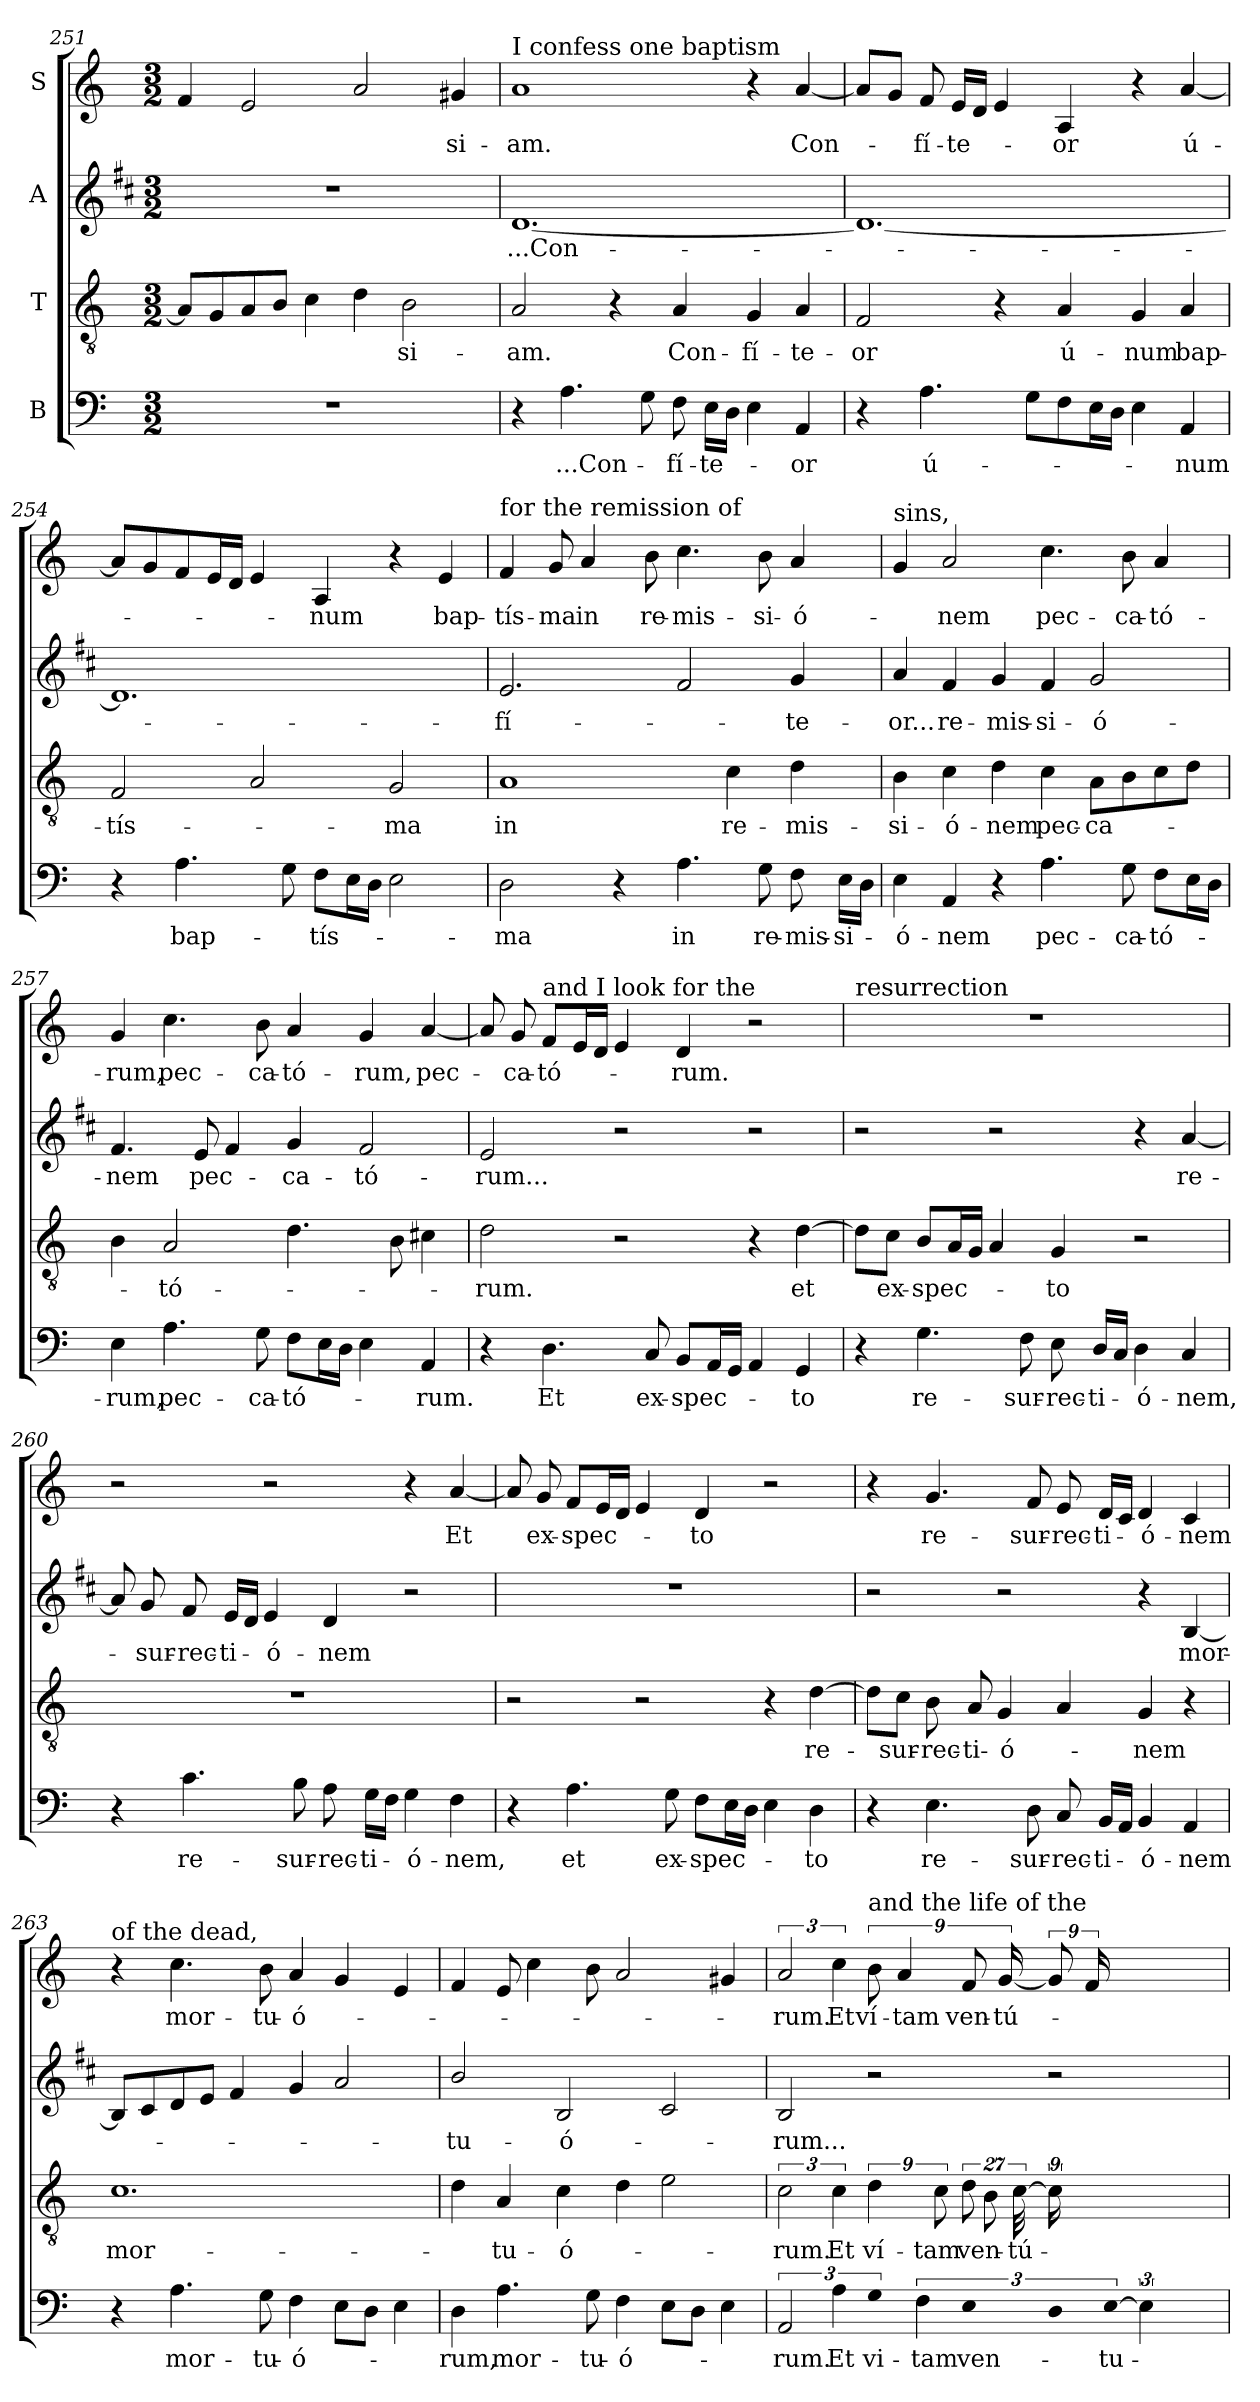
**kern	**text	**kern	**text	**kern	**text	**kern	**text
*part4	*part4	*part3	*part3	*part2	*part2	*part1	*part1
*staff4	*staff4	*staff3	*staff3	*staff2	*staff2	*staff1	*staff1
*I"B	*	*I"T	*	*I"A	*	*I"S	*
*clefF4	*	*clefGv2	*	*clefG2	*	*clefG2	*
*	*	*	*	*ITrd1c2	*	*	*
*k[]	*	*k[]	*	*k[]	*	*k[]	*
*C:	*	*C:	*	*C:	*	*C:	*
*M3/2	*	*M3/2	*	*M3/2	*	*M3/2	*
=251	=251	=251	=251	=251	=251	=251	=251
1.r	.	8A/L]	.	1.r	.	4f/	.
.	.	8G/	.	.	.	.	.
.	.	8A/	.	.	.	2e/	.
.	.	8B/J	.	.	.	.	.
.	.	4c\	.	.	.	.	.
.	.	4d\	.	.	.	2a/	.
!	!	!	!LO:LY:b	!	!	!	!
.	.	2B\	-si-	.	.	.	.
!	!	!	!	!	!	!	!LO:LY:b
.	.	.	.	.	.	4g#/	-si-
!!LO:LB:g=z
=252	=252	=252	=252	=252	=252	=252	=252
!	!	!	!	!	!	!LO:TX:a:t=I confess one baptism	!
!	!	!	!LO:LY:b	!	!LO:LY:b	!	!LO:LY:b
4r	.	2A/	-am.	[1.c	...Con-	1a	-am.
!	!LO:LY:b	!	!	!	!	!	!
4.A\	...Con-	.	.	.	.	.	.
.	.	4r	.	.	.	.	.
8G\	.	.	.	.	.	.	.
!	!LO:LY:b	!	!LO:LY:b	!	!	!	!
8F\	-fí-	4A/	Con-	.	.	.	.
!	!LO:LY:b	!	!	!	!	!	!
16E\LL	-te-	.	.	.	.	.	.
16D\JJ	.	.	.	.	.	.	.
!	!	!	!LO:LY:b	!	!	!	!
4E\	.	4G/	-fí-	.	.	4r	.
!	!LO:LY:b	!	!LO:LY:b	!	!	!	!LO:LY:b
4AA/	-or	4A/	-te-	.	.	[4a/	Con-
=253	=253	=253	=253	=253	=253	=253	=253
!	!	!	!LO:LY:b	!	!	!	!
4r	.	2F/	-or	1.c_	.	8a/L]	.
.	.	.	.	.	.	8g/J	.
!	!LO:LY:b	!	!	!	!	!	!LO:LY:b
4.A\	ú-	.	.	.	.	8f/	-fí-
!	!	!	!	!	!	!	!LO:LY:b
.	.	.	.	.	.	16e/LL	-te-
.	.	.	.	.	.	16d/JJ	.
.	.	4r	.	.	.	4e/	.
8G\L	.	.	.	.	.	.	.
!	!	!	!LO:LY:b	!	!	!	!LO:LY:b
8F\	.	4A/	ú-	.	.	4A/	-or
16E\L	.	.	.	.	.	.	.
16D\JJ	.	.	.	.	.	.	.
!	!	!	!LO:LY:b	!	!	!	!
4E\	.	4G/	-num	.	.	4r	.
!	!LO:LY:b	!	!LO:LY:b	!	!	!	!LO:LY:b
4AA/	-num	4A/	bap-	.	.	[4a/	ú-
=254	=254	=254	=254	=254	=254	=254	=254
!	!	!	!LO:LY:b	!	!	!	!
4r	.	2F/	-tís-	1.c]	.	8a/L]	.
.	.	.	.	.	.	8g/	.
!	!LO:LY:b	!	!	!	!	!	!
4.A\	bap-	.	.	.	.	8f/	.
.	.	.	.	.	.	16e/L	.
.	.	.	.	.	.	16d/JJ	.
.	.	2A/	.	.	.	4e/	.
8G\	.	.	.	.	.	.	.
!	!LO:LY:b	!	!	!	!	!	!LO:LY:b
8F\L	-tís-	.	.	.	.	4A/	-num
16E\L	.	.	.	.	.	.	.
16D\JJ	.	.	.	.	.	.	.
!	!	!	!LO:LY:b	!	!	!	!
2E\	.	2G/	-ma	.	.	4r	.
!	!	!	!	!	!	!	!LO:LY:b
.	.	.	.	.	.	4e/	bap-
!!LO:PB:g=z
=255	=255	=255	=255	=255	=255	=255	=255
!	!	!	!	!	!	!LO:TX:a:t=for the remission of	!
!	!LO:LY:b	!	!LO:LY:b	!	!LO:LY:b	!	!LO:LY:b
2D\	-ma	1A	in	2.d/	-fí-	4f/	-tís-
!	!	!	!	!	!	!	!LO:LY:b
.	.	.	.	.	.	8g/	-ma
!	!	!	!	!	!	!	!LO:LY:b
.	.	.	.	.	.	4a/	in
4r	.	.	.	.	.	.	.
!	!	!	!	!	!	!	!LO:LY:b
.	.	.	.	.	.	8b\	re-
!	!LO:LY:b	!	!	!	!	!	!LO:LY:b
4.A\	in	.	.	2e/	.	4.cc\	-mis-
!	!	!	!LO:LY:b	!	!	!	!
.	.	4c\	re-	.	.	.	.
!	!LO:LY:b	!	!	!	!	!	!LO:LY:b
8G\	re-	.	.	.	.	8b\	-si-
!	!LO:LY:b	!	!LO:LY:b	!	!LO:LY:b	!	!LO:LY:b
8F\	-mis-	4d\	-mis-	4f/	-te-	4a/	-ó-
!	!LO:LY:b	!	!	!	!	!	!
16E\LL	-si-	.	.	.	.	.	.
16D\JJ	.	.	.	.	.	.	.
=256	=256	=256	=256	=256	=256	=256	=256
!	!	!	!	!	!	!LO:TX:a:t=sins,	!
!	!LO:LY:b	!	!LO:LY:b	!	!LO:LY:b	!	!
4E\	-ó-	4B\	-si-	4g/	-or...	4g/	.
!	!LO:LY:b	!	!LO:LY:b	!	!LO:LY:b	!	!LO:LY:b
4AA/	-nem	4c\	-ó-	4e/	re-	2a/	-nem
!	!	!	!LO:LY:b	!	!LO:LY:b	!	!
4r	.	4d\	-nem	4f/	-mis-	.	.
!	!LO:LY:b	!	!LO:LY:b	!	!LO:LY:b	!	!LO:LY:b
4.A\	pec-	4c\	pec-	4e/	-si-	4.cc\	pec-
!	!	!	!LO:LY:b	!	!LO:LY:b	!	!
.	.	8A\L	-ca-	2f/	-ó-	.	.
!	!LO:LY:b	!	!	!	!	!	!LO:LY:b
8G\	-ca-	8B\	.	.	.	8b\	-ca-
!	!LO:LY:b	!	!	!	!	!	!LO:LY:b
8F\L	-tó-	8c\	.	.	.	4a/	-tó-
16E\L	.	8d\J	.	.	.	.	.
16D\JJ	.	.	.	.	.	.	.
=257	=257	=257	=257	=257	=257	=257	=257
!	!LO:LY:b	!	!	!	!LO:LY:b	!	!LO:LY:b
4E\	-rum,	4B\	.	4.e/	-nem	4g/	-rum,
!	!LO:LY:b	!	!LO:LY:b	!	!	!	!LO:LY:b
4.A\	pec-	2A/	-tó-	.	.	4.cc\	pec-
!	!	!	!	!	!LO:LY:b	!	!
.	.	.	.	8d/	pec-	.	.
.	.	.	.	4e/	.	.	.
!	!LO:LY:b	!	!	!	!	!	!LO:LY:b
8G\	-ca-	.	.	.	.	8b\	-ca-
!	!LO:LY:b	!	!	!	!LO:LY:b	!	!LO:LY:b
8F\L	-tó-	4.d\	.	4f/	-ca-	4a/	-tó-
16E\L	.	.	.	.	.	.	.
16D\JJ	.	.	.	.	.	.	.
!	!	!	!	!	!LO:LY:b	!	!LO:LY:b
4E\	.	.	.	2e/	-tó-	4g/	-rum,
.	.	8B\	.	.	.	.	.
!	!LO:LY:b	!	!	!	!	!	!LO:LY:b
4AA/	-rum.	4c#\	.	.	.	[4a/	pec-
!!LO:LB:g=z
=258	=258	=258	=258	=258	=258	=258	=258
!	!	!	!LO:LY:b	!	!LO:LY:b	!	!
4r	.	2d\	-rum.	2d/	-rum...	8a/]	.
!	!	!	!	!	!	!	!LO:LY:b
.	.	.	.	.	.	8g/	-ca-
!	!	!	!	!	!	!LO:TX:a:t=and I look for the	!
!	!LO:LY:b	!	!	!	!	!	!LO:LY:b
4.D\	Et	.	.	.	.	8f/L	-tó-
.	.	.	.	.	.	16e/L	.
.	.	.	.	.	.	16d/JJ	.
.	.	2r	.	2r	.	4e/	.
!	!LO:LY:b	!	!	!	!	!	!
8C/	ex-	.	.	.	.	.	.
!	!LO:LY:b	!	!	!	!	!	!LO:LY:b
8BB/L	-spec-	.	.	.	.	4d/	-rum.
16AA/L	.	.	.	.	.	.	.
16GG/JJ	.	.	.	.	.	.	.
4AA/	.	4r	.	2r	.	2r	.
!	!LO:LY:b	!	!LO:LY:b	!	!	!	!
4GG/	-to	[4d\	et	.	.	.	.
=259	=259	=259	=259	=259	=259	=259	=259
!	!	!	!	!	!	!LO:TX:a:t=resurrection	!
4r	.	8d\L]	.	2r	.	1.r	.
!	!	!	!LO:LY:b	!	!	!	!
.	.	8c\J	ex-	.	.	.	.
!	!LO:LY:b	!	!LO:LY:b	!	!	!	!
4.G\	re-	8B/L	-spec-	.	.	.	.
.	.	16A/L	.	.	.	.	.
.	.	16G/JJ	.	.	.	.	.
.	.	4A/	.	2r	.	.	.
!	!LO:LY:b	!	!	!	!	!	!
8F\	-sur-	.	.	.	.	.	.
!	!LO:LY:b	!	!LO:LY:b	!	!	!	!
8E\	-rec-	4G/	-to	.	.	.	.
!	!LO:LY:b	!	!	!	!	!	!
16D/LL	-ti-	.	.	.	.	.	.
16C/JJ	.	.	.	.	.	.	.
!	!LO:LY:b	!	!	!	!	!	!
4D\	-ó-	2r	.	4r	.	.	.
!	!LO:LY:b	!	!	!	!LO:LY:b	!	!
4C/	-nem,	.	.	[4g/	re-	.	.
=260	=260	=260	=260	=260	=260	=260	=260
4r	.	1.r	.	8g/]	.	2r	.
!	!	!	!	!	!LO:LY:b	!	!
.	.	.	.	8f/	-sur-	.	.
!	!LO:LY:b	!	!	!	!LO:LY:b	!	!
4.c\	re-	.	.	8e/	-rec-	.	.
!	!	!	!	!	!LO:LY:b	!	!
.	.	.	.	16d/LL	-ti-	.	.
.	.	.	.	16c/JJ	.	.	.
!	!	!	!	!	!LO:LY:b	!	!
.	.	.	.	4d/	-ó-	2r	.
!	!LO:LY:b	!	!	!	!	!	!
8B\	-sur-	.	.	.	.	.	.
!	!LO:LY:b	!	!	!	!LO:LY:b	!	!
8A\	-rec-	.	.	4c/	-nem	.	.
!	!LO:LY:b	!	!	!	!	!	!
16G\LL	-ti-	.	.	.	.	.	.
16F\JJ	.	.	.	.	.	.	.
!	!LO:LY:b	!	!	!	!	!	!
4G\	-ó-	.	.	2r	.	4r	.
!	!LO:LY:b	!	!	!	!	!	!LO:LY:b
4F\	-nem,	.	.	.	.	[4a/	Et
!!LO:PB:g=z
=261	=261	=261	=261	=261	=261	=261	=261
4r	.	2r	.	1.r	.	8a/]	.
!	!	!	!	!	!	!	!LO:LY:b
.	.	.	.	.	.	8g/	ex-
!	!LO:LY:b	!	!	!	!	!	!LO:LY:b
4.A\	et	.	.	.	.	8f/L	-spec-
.	.	.	.	.	.	16e/L	.
.	.	.	.	.	.	16d/JJ	.
.	.	2r	.	.	.	4e/	.
!	!LO:LY:b	!	!	!	!	!	!
8G\	ex-	.	.	.	.	.	.
!	!LO:LY:b	!	!	!	!	!	!LO:LY:b
8F\L	-spec-	.	.	.	.	4d/	-to
16E\L	.	.	.	.	.	.	.
16D\JJ	.	.	.	.	.	.	.
4E\	.	4r	.	.	.	2r	.
!	!LO:LY:b	!	!LO:LY:b	!	!	!	!
4D\	-to	[4d\	re-	.	.	.	.
=262	=262	=262	=262	=262	=262	=262	=262
4r	.	8d\L]	.	2r	.	4r	.
!	!	!	!LO:LY:b	!	!	!	!
.	.	8c\J	-sur-	.	.	.	.
!	!LO:LY:b	!	!LO:LY:b	!	!	!	!LO:LY:b
4.E\	re-	8B\	-rec-	.	.	4.g/	re-
!	!	!	!LO:LY:b	!	!	!	!
.	.	8A/	-ti-	.	.	.	.
!	!	!	!LO:LY:b	!	!	!	!
.	.	4G/	-ó-	2r	.	.	.
!	!LO:LY:b	!	!	!	!	!	!LO:LY:b
8D\	-sur-	.	.	.	.	8f/	-sur-
!	!LO:LY:b	!	!	!	!	!	!LO:LY:b
8C/	-rec-	4A/	.	.	.	8e/	-rec-
!	!LO:LY:b	!	!	!	!	!	!LO:LY:b
16BB/LL	-ti-	.	.	.	.	16d/LL	-ti-
16AA/JJ	.	.	.	.	.	16c/JJ	.
!	!LO:LY:b	!	!LO:LY:b	!	!	!	!LO:LY:b
4BB/	-ó-	4G/	-nem	4r	.	4d/	-ó-
!	!LO:LY:b	!	!	!	!LO:LY:b	!	!LO:LY:b
4AA/	-nem	4r	.	[4A/	mor-	4c/	-nem
=263	=263	=263	=263	=263	=263	=263	=263
!	!	!	!	!	!	!LO:TX:a:t=of the dead,	!
!	!	!	!LO:LY:b	!	!	!	!
4r	.	1.c	mor-	8A/L]	.	4r	.
.	.	.	.	8B/	.	.	.
!	!LO:LY:b	!	!	!	!	!	!LO:LY:b
4.A\	mor-	.	.	8c/	.	4.cc\	mor-
.	.	.	.	8d/J	.	.	.
.	.	.	.	4e/	.	.	.
!	!LO:LY:b	!	!	!	!	!	!LO:LY:b
8G\	-tu-	.	.	.	.	8b\	-tu-
!	!LO:LY:b	!	!	!	!	!	!LO:LY:b
4F\	-ó-	.	.	4f/	.	4a/	-ó-
8E\L	.	.	.	2g/	.	4g/	.
8D\J	.	.	.	.	.	.	.
4E\	.	.	.	.	.	4e/	.
!!LO:LB:g=z
=264	=264	=264	=264	=264	=264	=264	=264
!	!LO:LY:b	!	!	!	!LO:LY:b	!	!
4D\	-rum,	4d\	.	2a/	-tu-	4f/	.
!	!LO:LY:b	!	!LO:LY:b	!	!	!	!
4.A\	mor-	4A/	-tu-	.	.	8e/	.
.	.	.	.	.	.	4cc\	.
!	!	!	!LO:LY:b	!	!LO:LY:b	!	!
.	.	4c\	-ó-	2A/	-ó-	.	.
!	!LO:LY:b	!	!	!	!	!	!
8G\	-tu-	.	.	.	.	8b\	.
!	!LO:LY:b	!	!	!	!	!	!
4F\	-ó-	4d\	.	.	.	2a/	.
8E\L	.	2e\	.	2B/	.	.	.
8D\J	.	.	.	.	.	.	.
4E\	.	.	.	.	.	4g#/	.
=265	=265	=265	=265	=265	=265	=265	=265
!	!LO:LY:b	!	!LO:LY:b	!	!LO:LY:b	!	!LO:LY:b
3AA/	-rum.	3c\	-rum.	2A/	-rum...	3a/	-rum.
!	!LO:LY:b	!	!LO:LY:b	!	!	!	!LO:LY:b
6A\	Et	6c\	Et	.	.	6cc\	Et
!	!	!	!	!	!	!LO:TX:a:t=and the life of the	!
!	!LO:LY:b	!	!LO:LY:b	!	!	!	!LO:LY:b
9G\	vi-	9%2d\	ví-	2r	.	9b\	ví-
!	!LO:LY:b	!	!	!	!	!	!LO:LY:b
6F\	-tam	.	.	.	.	9%2a/	-tam
!	!	!	!LO:LY:b	!	!	!	!
.	.	9c\	-tam	.	.	.	.
!	!LO:LY:b	!	!	!	!	!	!
18E\	ven-	.	.	.	.	.	.
!	!	!	!LO:LY:b	!	!	!	!LO:LY:b
9D\	.	27%2d\	ven-	.	.	9f/	ven-
.	.	27%2B\	.	.	.	.	.
!	!LO:LY:b	!	!	!	!	!	!LO:LY:b
[18E\	-tu-	.	.	.	.	[18g/	-tú-
!	!	!	!LO:LY:b	!	!	!	!
.	.	[54c\	-tú-	.	.	.	.
6E\]	.	18c\]	.	2r	.	9g/]	.
.	.	9%4ryy	.	.	.	.	.
.	.	.	.	.	.	18f/	.
3ryy	.	.	.	.	.	3ryy	.
=	=	=	=	=	=	=	=
*-	*-	*-	*-	*-	*-	*-	*-
